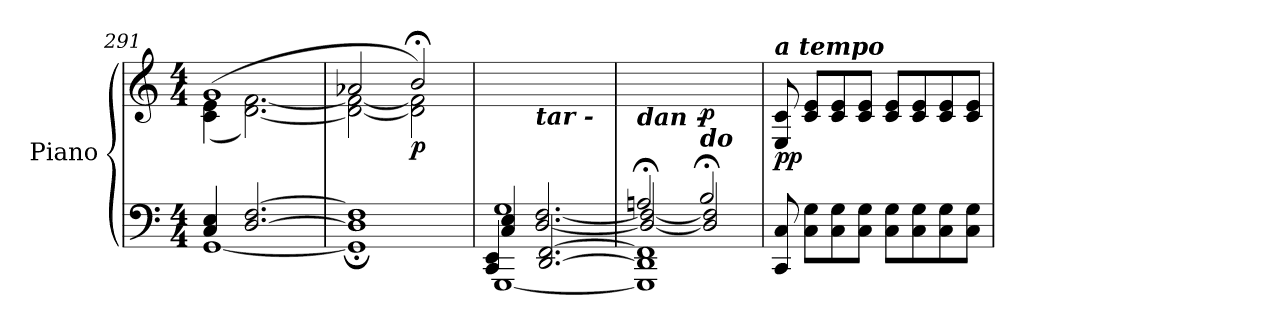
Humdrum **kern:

**kern	**kern	**dynam
*part1	*part1	*part1
*staff2	*staff1	*staff1/2
*I"Piano	*	*
*I'Pno	*	*
*clefF4	*clefG2	*
*k[]	*k[]	*
*M4/4	*M4/4	*
=291	=291	=291
*^	*^	*
4C/ 4E/	[1GG	(1g	(4c\ 4e\	.
[2.D/ [2.F/	.	.	[2.d\ [2.f\)	.
=292	=292	=292	=292	=292
1D] 1F]	1GG;]	2a-X/	2d\_ 2f\_	.
!	!	!	!	!LO:DY:b
.	.	2b;</)	2d\] 2f\]	p
!!LO:PB:g=z
=293	=293	=293	=293	=293
*^	*^	*	*	*
!	!	!	!	!LO:TX:b:Bi:t=ri -	!	!
!	!	!	!	!	!	!LO:DY:a=2
*	*	*	*	*v	*v	*
1G	4C/ 4E/	4CC/ 4EE/	[1GGG	4ryy	other-dynamics
!	!	!	!	!LO:TX:b:Bi:t=tar -	!
.	[2.D/ [2.F/	[2.DD/ [2.FF/	.	2.ryy	.
=294	=294	=294	=294	=294	=294
!	!	!	!	!LO:TX:b:Bi:t=dan -	!
2An/	2D/_ 2F/_	1DD] 1FF]	1GGG;]	2ryy	.
!	!	!	!	!LO:TX:b:Bi:t=do	!
!	!	!	!	!	!LO:DY:b
2B;</	2D/] 2F/]	.	.	2ryy	p
*	*v	*v	*v	*	*
=295	=295	=295	=295
!	!	!LO:TX:a:Bi:t=a tempo	!
!	!	!	!LO:DY:b
*v	*v	*	*
8CC/ 8C/	8E/ 8c/	pp
8C\ 8G\L	8c/ 8e/L	.
8C\ 8G\	8c/ 8e/	.
8C\ 8G\J	8c/ 8e/J	.
8C\ 8G\L	8c/ 8e/L	.
8C\ 8G\	8c/ 8e/	.
8C\ 8G\	8c/ 8e/	.
8C\ 8G\J	8c/ 8e/J	.
=	=	=
*-	*-	*-
